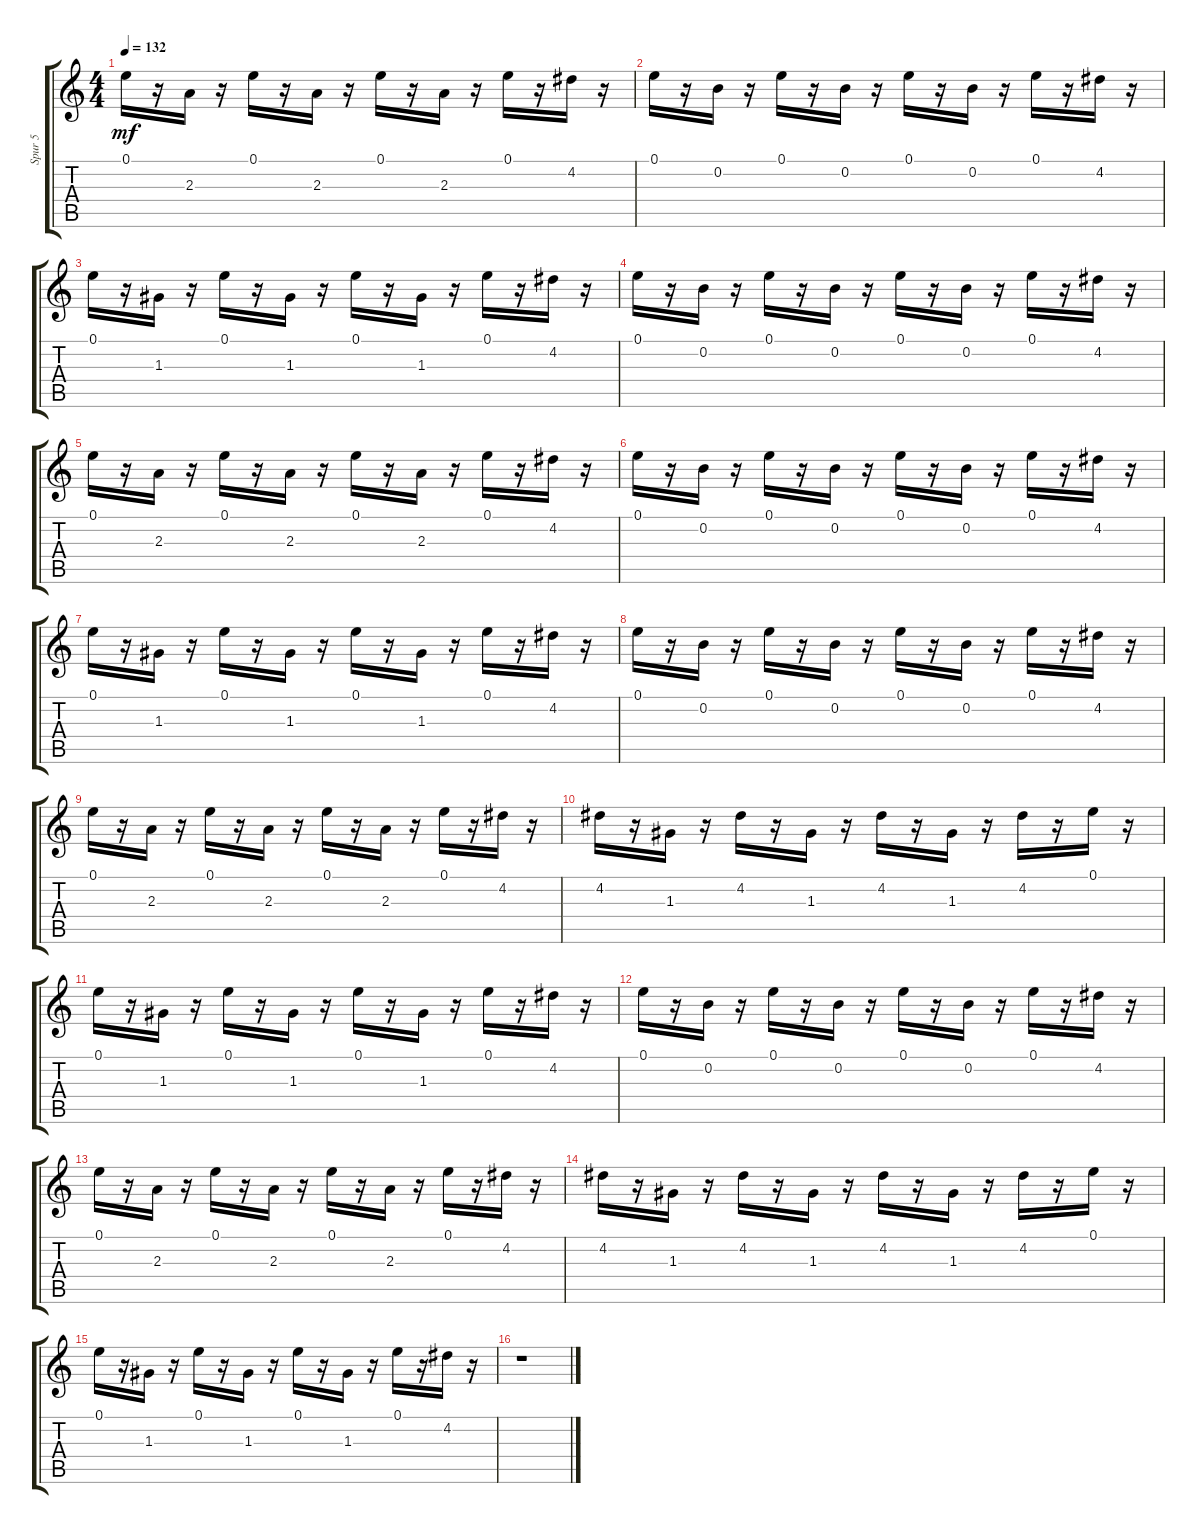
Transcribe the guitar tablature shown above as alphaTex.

\track ("Spur 5" "Spur 5") {instrument slapbass1}
\staff {score tabs}
\tuning (E4 B3 G3 D3 A2 E2) {hide}
\ts (4 4)
\tempo 132
\clef g2
\ks c
0.1.16{dy mf} r.16 2.3.16 r.16 0.1.16 r.16 2.3.16 r.16 0.1.16 r.16 2.3.16 r.16 0.1.16 r.16 4.2.16 r.16 |
0.1.16 r.16 0.2.16 r.16 0.1.16 r.16 0.2.16 r.16 0.1.16 r.16 0.2.16 r.16 0.1.16 r.16 4.2.16 r.16 |
0.1.16 r.16 1.3.16 r.16 0.1.16 r.16 1.3.16 r.16 0.1.16 r.16 1.3.16 r.16 0.1.16 r.16 4.2.16 r.16 |
0.1.16 r.16 0.2.16 r.16 0.1.16 r.16 0.2.16 r.16 0.1.16 r.16 0.2.16 r.16 0.1.16 r.16 4.2.16 r.16 |
0.1.16 r.16 2.3.16 r.16 0.1.16 r.16 2.3.16 r.16 0.1.16 r.16 2.3.16 r.16 0.1.16 r.16 4.2.16 r.16 |
0.1.16 r.16 0.2.16 r.16 0.1.16 r.16 0.2.16 r.16 0.1.16 r.16 0.2.16 r.16 0.1.16 r.16 4.2.16 r.16 |
0.1.16 r.16 1.3.16 r.16 0.1.16 r.16 1.3.16 r.16 0.1.16 r.16 1.3.16 r.16 0.1.16 r.16 4.2.16 r.16 |
0.1.16 r.16 0.2.16 r.16 0.1.16 r.16 0.2.16 r.16 0.1.16 r.16 0.2.16 r.16 0.1.16 r.16 4.2.16 r.16 |
0.1.16 r.16 2.3.16 r.16 0.1.16 r.16 2.3.16 r.16 0.1.16 r.16 2.3.16 r.16 0.1.16 r.16 4.2.16 r.16 |
4.2.16 r.16 1.3.16 r.16 4.2.16 r.16 1.3.16 r.16 4.2.16 r.16 1.3.16 r.16 4.2.16 r.16 0.1.16 r.16 |
0.1.16 r.16 1.3.16 r.16 0.1.16 r.16 1.3.16 r.16 0.1.16 r.16 1.3.16 r.16 0.1.16 r.16 4.2.16 r.16 |
0.1.16 r.16 0.2.16 r.16 0.1.16 r.16 0.2.16 r.16 0.1.16 r.16 0.2.16 r.16 0.1.16 r.16 4.2.16 r.16 |
0.1.16 r.16 2.3.16 r.16 0.1.16 r.16 2.3.16 r.16 0.1.16 r.16 2.3.16 r.16 0.1.16 r.16 4.2.16 r.16 |
4.2.16 r.16 1.3.16 r.16 4.2.16 r.16 1.3.16 r.16 4.2.16 r.16 1.3.16 r.16 4.2.16 r.16 0.1.16 r.16 |
0.1.16 r.16 1.3.16 r.16 0.1.16 r.16 1.3.16 r.16 0.1.16 r.16 1.3.16 r.16 0.1.16 r.16 4.2.16 r.16 |
r.1
